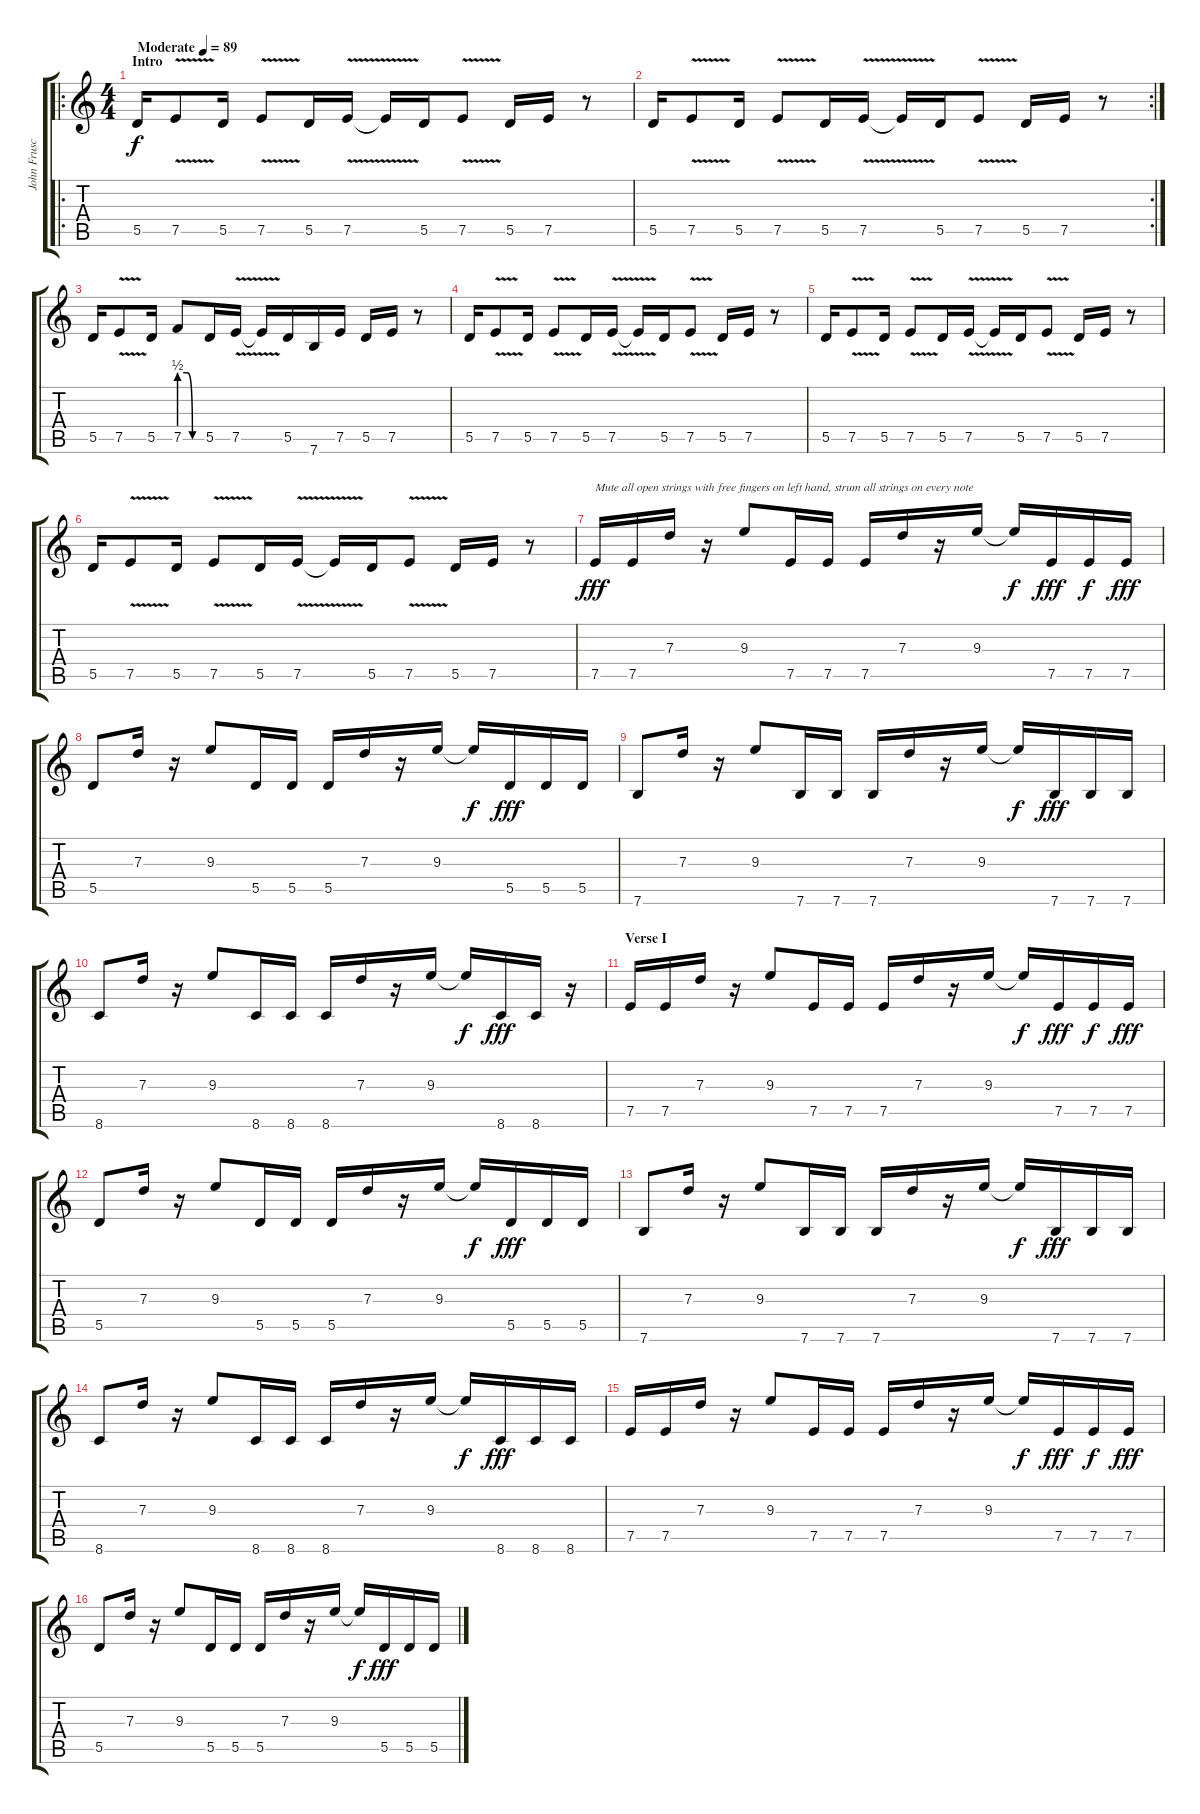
\track ("John Frusciante" "John Frusc") {instrument overdrivenguitar}
\staff {score tabs}
\tuning (E4 B3 G3 D3 A2 E2) {hide}
\ro
\ts (4 4)
\section ("" "Intro")
\tempo (89 "Moderate")
\clef g2
\ks c
5.5.16{dy f instrument overdrivenguitar} 7.5{v}.8 5.5.16 7.5{v}.8 5.5.16 7.5{v}.16 7.5{v t}.16 5.5.16 7.5{v}.8 5.5.16 7.5.16 r.8 |
\rc 2
5.5.16 7.5{v}.8 5.5.16 7.5{v}.8 5.5.16 7.5{v}.16 7.5{v t}.16 5.5.16 7.5{v}.8 5.5.16 7.5.16 r.8 |
5.5.16 7.5{v}.8 5.5.16 7.5{be (custom 0 2 20 2 35 0 60 0)}.8 5.5.16 7.5{v}.16 7.5{v t}.16 5.5.16 7.6.16 7.5.16 5.5.16 7.5.16 r.8 |
5.5.16 7.5{v}.8 5.5.16 7.5{v}.8 5.5.16 7.5{v}.16 7.5{v t}.16 5.5.16 7.5{v}.8 5.5.16 7.5.16 r.8 |
5.5.16 7.5{v}.8 5.5.16 7.5{v}.8 5.5.16 7.5{v}.16 7.5{v t}.16 5.5.16 7.5{v}.8 5.5.16 7.5.16 r.8 |
5.5.16 7.5{v}.8 5.5.16 7.5{v}.8 5.5.16 7.5{v}.16 7.5{v t}.16 5.5.16 7.5{v}.8 5.5.16 7.5.16 r.8 |
7.5.16{txt "Mute all open strings with free fingers on left hand, strum all strings on every note" dy fff} 7.5.16 7.3.16 r.16 9.3.8 7.5.16 7.5.16 7.5.16 7.3.16 r.16 9.3.16 9.3{t}.16{dy f} 7.5.16{dy fff} 7.5.16{dy f} 7.5.16{dy fff} |
5.5.8 7.3.16 r.16 9.3.8 5.5.16 5.5.16 5.5.16 7.3.16 r.16 9.3.16 9.3{t}.16{dy f} 5.5.16{dy fff} 5.5.16 5.5.16 |
7.6.8 7.3.16 r.16 9.3.8 7.6.16 7.6.16 7.6.16 7.3.16 r.16 9.3.16 9.3{t}.16{dy f} 7.6.16{dy fff} 7.6.16 7.6.16 |
8.6.8 7.3.16 r.16 9.3.8 8.6.16 8.6.16 8.6.16 7.3.16 r.16 9.3.16 9.3{t}.16{dy f} 8.6.16{dy fff} 8.6.16 r.16 |
\section ("" "Verse I")
7.5.16 7.5.16 7.3.16 r.16 9.3.8 7.5.16 7.5.16 7.5.16 7.3.16 r.16 9.3.16 9.3{t}.16{dy f} 7.5.16{dy fff} 7.5.16{dy f} 7.5.16{dy fff} |
5.5.8 7.3.16 r.16 9.3.8 5.5.16 5.5.16 5.5.16 7.3.16 r.16 9.3.16 9.3{t}.16{dy f} 5.5.16{dy fff} 5.5.16 5.5.16 |
7.6.8 7.3.16 r.16 9.3.8 7.6.16 7.6.16 7.6.16 7.3.16 r.16 9.3.16 9.3{t}.16{dy f} 7.6.16{dy fff} 7.6.16 7.6.16 |
8.6.8 7.3.16 r.16 9.3.8 8.6.16 8.6.16 8.6.16 7.3.16 r.16 9.3.16 9.3{t}.16{dy f} 8.6.16{dy fff} 8.6.16 8.6.16 |
7.5.16 7.5.16 7.3.16 r.16 9.3.8 7.5.16 7.5.16 7.5.16 7.3.16 r.16 9.3.16 9.3{t}.16{dy f} 7.5.16{dy fff} 7.5.16{dy f} 7.5.16{dy fff} |
5.5.8 7.3.16 r.16 9.3.8 5.5.16 5.5.16 5.5.16 7.3.16 r.16 9.3.16 9.3{t}.16{dy f} 5.5.16{dy fff} 5.5.16 5.5.16
